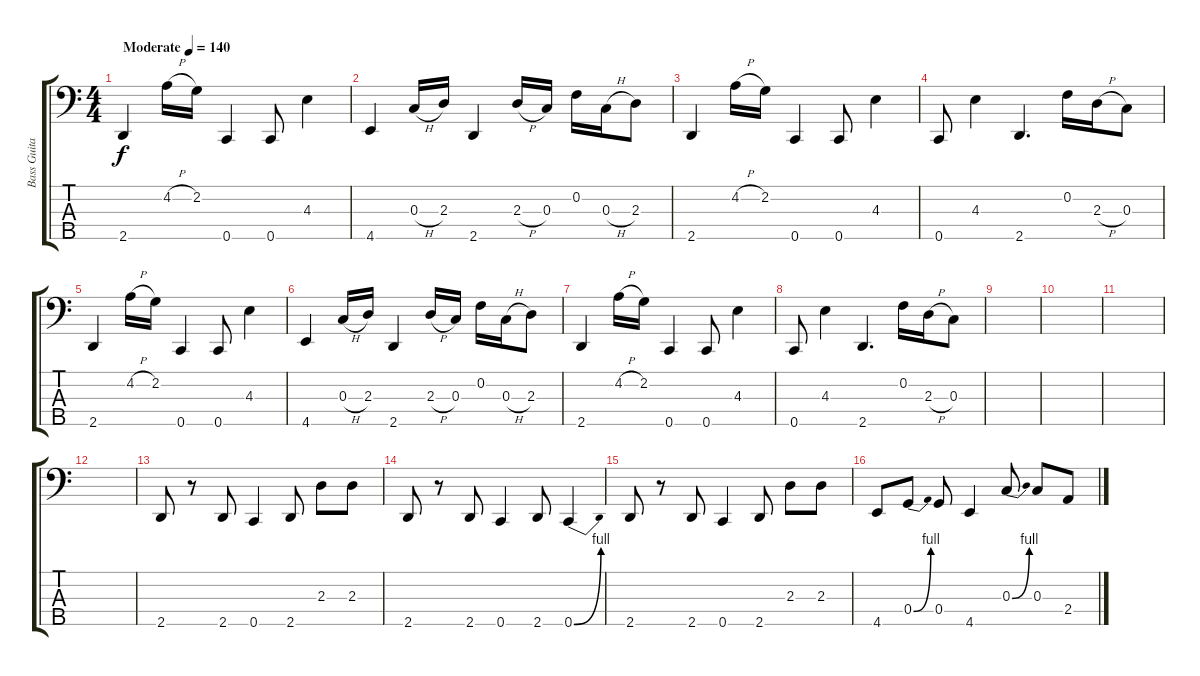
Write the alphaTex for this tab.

\track ("Bass Guitar" "Bass Guita") {solo instrument electricbassfinger}
\staff {score tabs}
\tuning (Bb2 F2 C2 G1 C1) {hide}
\ts (4 4)
\tempo (140 "Moderate")
\clef f4
\ks c
2.5.4{dy f instrument electricbassfinger} 4.2{h}.16 2.2.16 0.5.4 0.5.8 4.3.4 |
4.5.4 0.3{h}.16 2.3.16 2.5.4 2.3{h}.16 0.3.16 0.2.16 0.3{h}.16 2.3.8 |
2.5.4 4.2{h}.16 2.2.16 0.5.4 0.5.8 4.3.4 |
0.5.8 4.3.4 2.5.4{d} 0.2.16 2.3{h}.16 0.3.8 |
2.5.4 4.2{h}.16 2.2.16 0.5.4 0.5.8 4.3.4 |
4.5.4 0.3{h}.16 2.3.16 2.5.4 2.3{h}.16 0.3.16 0.2.16 0.3{h}.16 2.3.8 |
2.5.4 4.2{h}.16 2.2.16 0.5.4 0.5.8 4.3.4 |
0.5.8 4.3.4 2.5.4{d} 0.2.16 2.3{h}.16 0.3.8 |
|
|
|
|
2.5.8 r.8 2.5.8 0.5.4 2.5.8 2.3.8 2.3.8 |
2.5.8 r.8 2.5.8 0.5.4 2.5.8 0.5{be (bend 0 0 60 4)}.4 |
2.5.8 r.8 2.5.8 0.5.4 2.5.8 2.3.8 2.3.8 |
4.5.8 0.4{be (bend 0 0 60 4)}.8 0.4.8 4.5.4 0.3{be (bend 0 0 60 4)}.8 0.3.8 2.4.8
